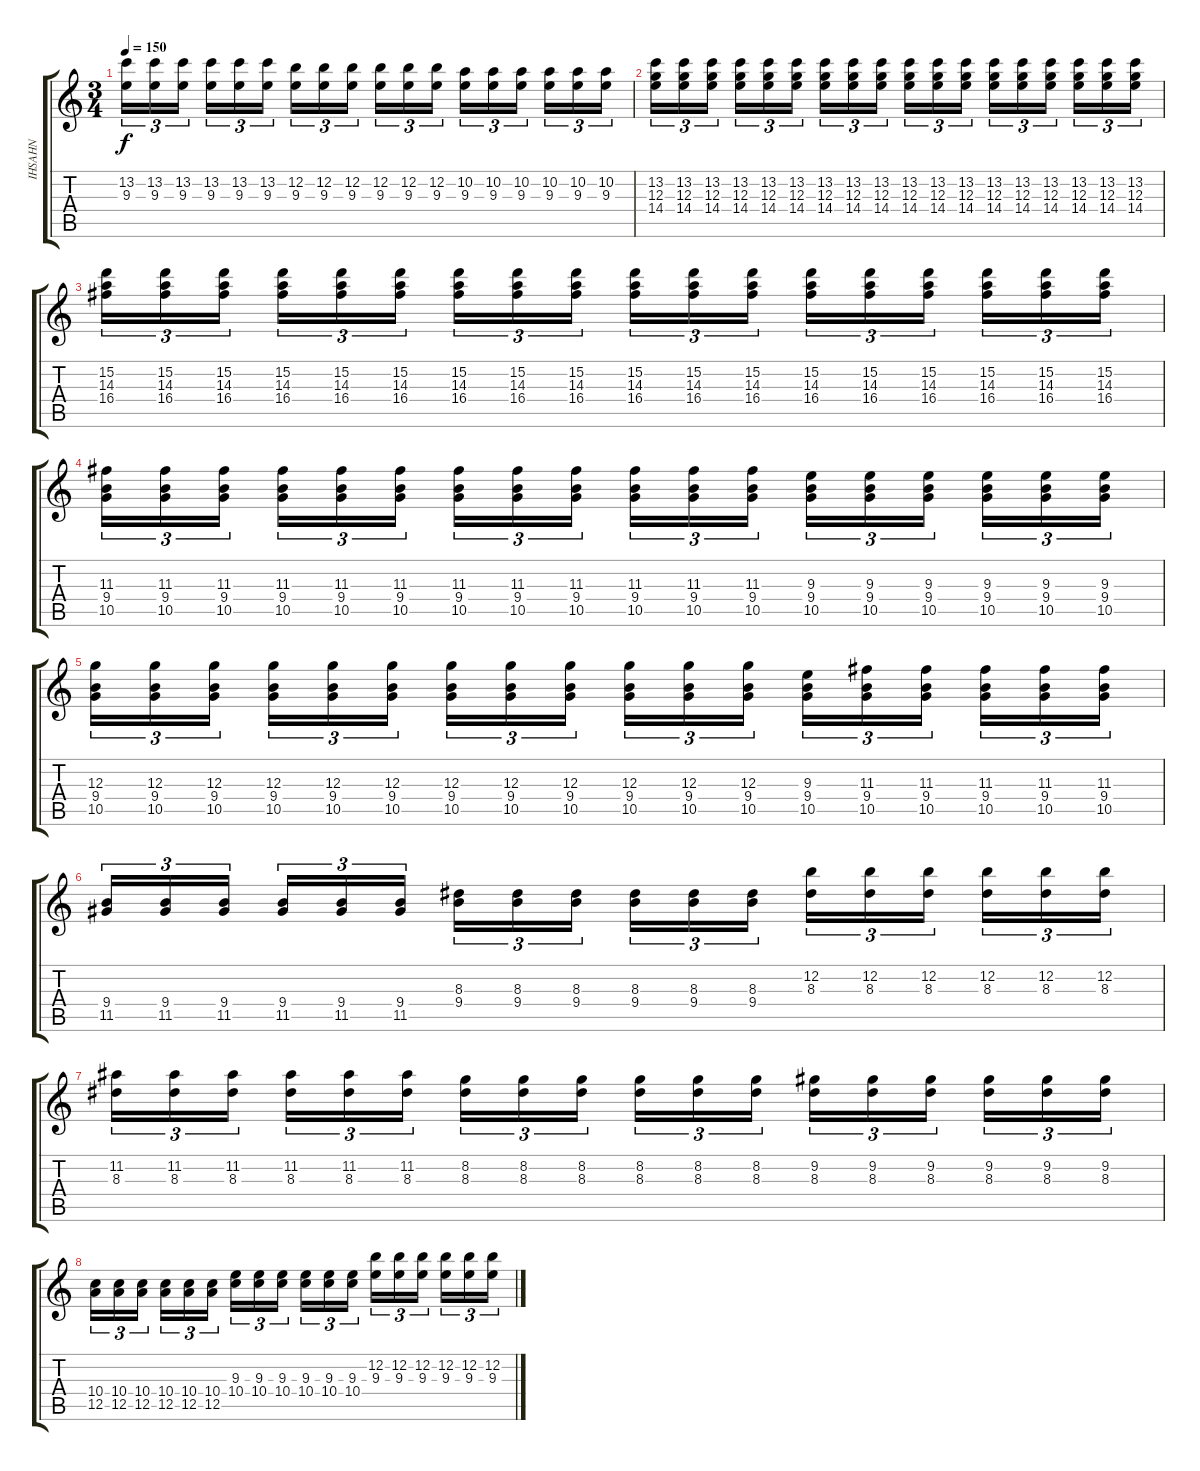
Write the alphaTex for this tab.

\track ("IHSAHN" "IHSAHN") {instrument distortionguitar}
\staff {score tabs}
\tuning (E4 B3 G3 D3 A2 E2) {hide}
\ts (3 4)
\tempo 150
\clef g2
\ks c
(13.2 9.3).16{tu (3 2) dy f} (13.2 9.3).16{tu (3 2)} (13.2 9.3).16{tu (3 2)} (13.2 9.3).16{tu (3 2)} (13.2 9.3).16{tu (3 2)} (13.2 9.3).16{tu (3 2)} (12.2 9.3).16{tu (3 2)} (12.2 9.3).16{tu (3 2)} (12.2 9.3).16{tu (3 2)} (12.2 9.3).16{tu (3 2)} (12.2 9.3).16{tu (3 2)} (12.2 9.3).16{tu (3 2)} (10.2 9.3).16{tu (3 2)} (10.2 9.3).16{tu (3 2)} (10.2 9.3).16{tu (3 2)} (10.2 9.3).16{tu (3 2)} (10.2 9.3).16{tu (3 2)} (10.2 9.3).16{tu (3 2)} |
(13.2 12.3 14.4).16{tu (3 2)} (13.2 12.3 14.4).16{tu (3 2)} (13.2 12.3 14.4).16{tu (3 2)} (13.2 12.3 14.4).16{tu (3 2)} (13.2 12.3 14.4).16{tu (3 2)} (13.2 12.3 14.4).16{tu (3 2)} (13.2 12.3 14.4).16{tu (3 2)} (13.2 12.3 14.4).16{tu (3 2)} (13.2 12.3 14.4).16{tu (3 2)} (13.2 12.3 14.4).16{tu (3 2)} (13.2 12.3 14.4).16{tu (3 2)} (13.2 12.3 14.4).16{tu (3 2)} (13.2 12.3 14.4).16{tu (3 2)} (13.2 12.3 14.4).16{tu (3 2)} (13.2 12.3 14.4).16{tu (3 2)} (13.2 12.3 14.4).16{tu (3 2)} (13.2 12.3 14.4).16{tu (3 2)} (13.2 12.3 14.4).16{tu (3 2)} |
(15.2 14.3 16.4).16{tu (3 2)} (15.2 14.3 16.4).16{tu (3 2)} (15.2 14.3 16.4).16{tu (3 2)} (15.2 14.3 16.4).16{tu (3 2)} (15.2 14.3 16.4).16{tu (3 2)} (15.2 14.3 16.4).16{tu (3 2)} (15.2 14.3 16.4).16{tu (3 2)} (15.2 14.3 16.4).16{tu (3 2)} (15.2 14.3 16.4).16{tu (3 2)} (15.2 14.3 16.4).16{tu (3 2)} (15.2 14.3 16.4).16{tu (3 2)} (15.2 14.3 16.4).16{tu (3 2)} (15.2 14.3 16.4).16{tu (3 2)} (15.2 14.3 16.4).16{tu (3 2)} (15.2 14.3 16.4).16{tu (3 2)} (15.2 14.3 16.4).16{tu (3 2)} (15.2 14.3 16.4).16{tu (3 2)} (15.2 14.3 16.4).16{tu (3 2)} |
(11.3 9.4 10.5).16{tu (3 2)} (11.3 9.4 10.5).16{tu (3 2)} (11.3 9.4 10.5).16{tu (3 2)} (11.3 9.4 10.5).16{tu (3 2)} (11.3 9.4 10.5).16{tu (3 2)} (11.3 9.4 10.5).16{tu (3 2)} (11.3 9.4 10.5).16{tu (3 2)} (11.3 9.4 10.5).16{tu (3 2)} (11.3 9.4 10.5).16{tu (3 2)} (11.3 9.4 10.5).16{tu (3 2)} (11.3 9.4 10.5).16{tu (3 2)} (11.3 9.4 10.5).16{tu (3 2)} (9.3 9.4 10.5).16{tu (3 2)} (9.3 9.4 10.5).16{tu (3 2)} (9.3 9.4 10.5).16{tu (3 2)} (9.3 9.4 10.5).16{tu (3 2)} (9.3 9.4 10.5).16{tu (3 2)} (9.3 9.4 10.5).16{tu (3 2)} |
(12.3 9.4 10.5).16{tu (3 2)} (12.3 9.4 10.5).16{tu (3 2)} (12.3 9.4 10.5).16{tu (3 2)} (12.3 9.4 10.5).16{tu (3 2)} (12.3 9.4 10.5).16{tu (3 2)} (12.3 9.4 10.5).16{tu (3 2)} (12.3 9.4 10.5).16{tu (3 2)} (12.3 9.4 10.5).16{tu (3 2)} (12.3 9.4 10.5).16{tu (3 2)} (12.3 9.4 10.5).16{tu (3 2)} (12.3 9.4 10.5).16{tu (3 2)} (12.3 9.4 10.5).16{tu (3 2)} (9.3 9.4 10.5).16{tu (3 2)} (11.3 9.4 10.5).16{tu (3 2)} (11.3 9.4 10.5).16{tu (3 2)} (11.3 9.4 10.5).16{tu (3 2)} (11.3 9.4 10.5).16{tu (3 2)} (11.3 9.4 10.5).16{tu (3 2)} |
(9.4 11.5).16{tu (3 2)} (9.4 11.5).16{tu (3 2)} (9.4 11.5).16{tu (3 2)} (9.4 11.5).16{tu (3 2)} (9.4 11.5).16{tu (3 2)} (9.4 11.5).16{tu (3 2)} (8.3 9.4).16{tu (3 2)} (8.3 9.4).16{tu (3 2)} (8.3 9.4).16{tu (3 2)} (8.3 9.4).16{tu (3 2)} (8.3 9.4).16{tu (3 2)} (8.3 9.4).16{tu (3 2)} (12.2 8.3).16{tu (3 2)} (12.2 8.3).16{tu (3 2)} (12.2 8.3).16{tu (3 2)} (12.2 8.3).16{tu (3 2)} (12.2 8.3).16{tu (3 2)} (12.2 8.3).16{tu (3 2)} |
(11.2 8.3).16{tu (3 2)} (11.2 8.3).16{tu (3 2)} (11.2 8.3).16{tu (3 2)} (11.2 8.3).16{tu (3 2)} (11.2 8.3).16{tu (3 2)} (11.2 8.3).16{tu (3 2)} (8.2 8.3).16{tu (3 2)} (8.2 8.3).16{tu (3 2)} (8.2 8.3).16{tu (3 2)} (8.2 8.3).16{tu (3 2)} (8.2 8.3).16{tu (3 2)} (8.2 8.3).16{tu (3 2)} (9.2 8.3).16{tu (3 2)} (9.2 8.3).16{tu (3 2)} (9.2 8.3).16{tu (3 2)} (9.2 8.3).16{tu (3 2)} (9.2 8.3).16{tu (3 2)} (9.2 8.3).16{tu (3 2)} |
(10.4 12.5).16{tu (3 2)} (10.4 12.5).16{tu (3 2)} (10.4 12.5).16{tu (3 2)} (10.4 12.5).16{tu (3 2)} (10.4 12.5).16{tu (3 2)} (10.4 12.5).16{tu (3 2)} (9.3 10.4).16{tu (3 2)} (9.3 10.4).16{tu (3 2)} (9.3 10.4).16{tu (3 2)} (9.3 10.4).16{tu (3 2)} (9.3 10.4).16{tu (3 2)} (9.3 10.4).16{tu (3 2)} (12.2 9.3).16{tu (3 2)} (12.2 9.3).16{tu (3 2)} (12.2 9.3).16{tu (3 2)} (12.2 9.3).16{tu (3 2)} (12.2 9.3).16{tu (3 2)} (12.2 9.3).16{tu (3 2)}
